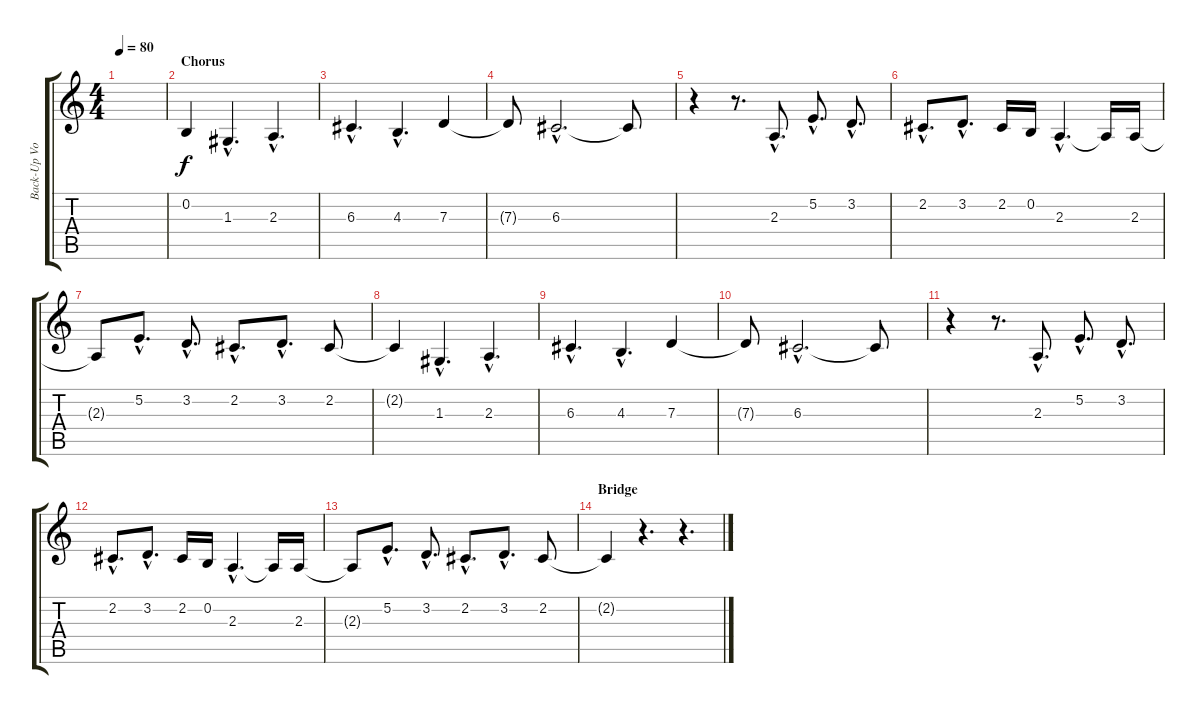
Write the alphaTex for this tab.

\track ("Back-Up Vocals 1" "Back-Up Vo") {instrument synthvoice}
\staff {score tabs}
\tuning (E4 B3 G3 D3 A2 E2) {hide}
\ts (4 4)
\tempo 80
\clef g2
\ks c
|
\section ("" "Chorus")
0.2.4 1.3{hac}.4{d} 2.3{hac}.4{d} |
6.3{hac}.4{d} 4.3{hac}.4{d} 7.3.4 |
7.3{t}.8 6.3{hac}.2{d} 6.3{t}.8 |
r.4 r.8{d} 2.3{hac}.8{d} 5.2{hac}.8{d} 3.2{hac}.8{d} |
2.2{hac}.8{d} 3.2{hac}.8{d} 2.2.16 0.2.16 2.3{hac}.4{d} 2.3{t}.16 2.3.16 |
2.3{t}.8 5.2{hac}.8{d} 3.2{hac}.8{d} 2.2{hac}.8{d} 3.2{hac}.8{d} 2.2.8 |
2.2{t}.4 1.3{hac}.4{d} 2.3{hac}.4{d} |
6.3{hac}.4{d} 4.3{hac}.4{d} 7.3.4 |
7.3{t}.8 6.3{hac}.2{d} 6.3{t}.8 |
r.4 r.8{d} 2.3{hac}.8{d} 5.2{hac}.8{d} 3.2{hac}.8{d} |
2.2{hac}.8{d} 3.2{hac}.8{d} 2.2.16 0.2.16 2.3{hac}.4{d} 2.3{t}.16 2.3.16 |
2.3{t}.8 5.2{hac}.8{d} 3.2{hac}.8{d} 2.2{hac}.8{d} 3.2{hac}.8{d} 2.2.8 |
\section ("" "Bridge")
2.2{t}.4 r.4{d} r.4{d}
